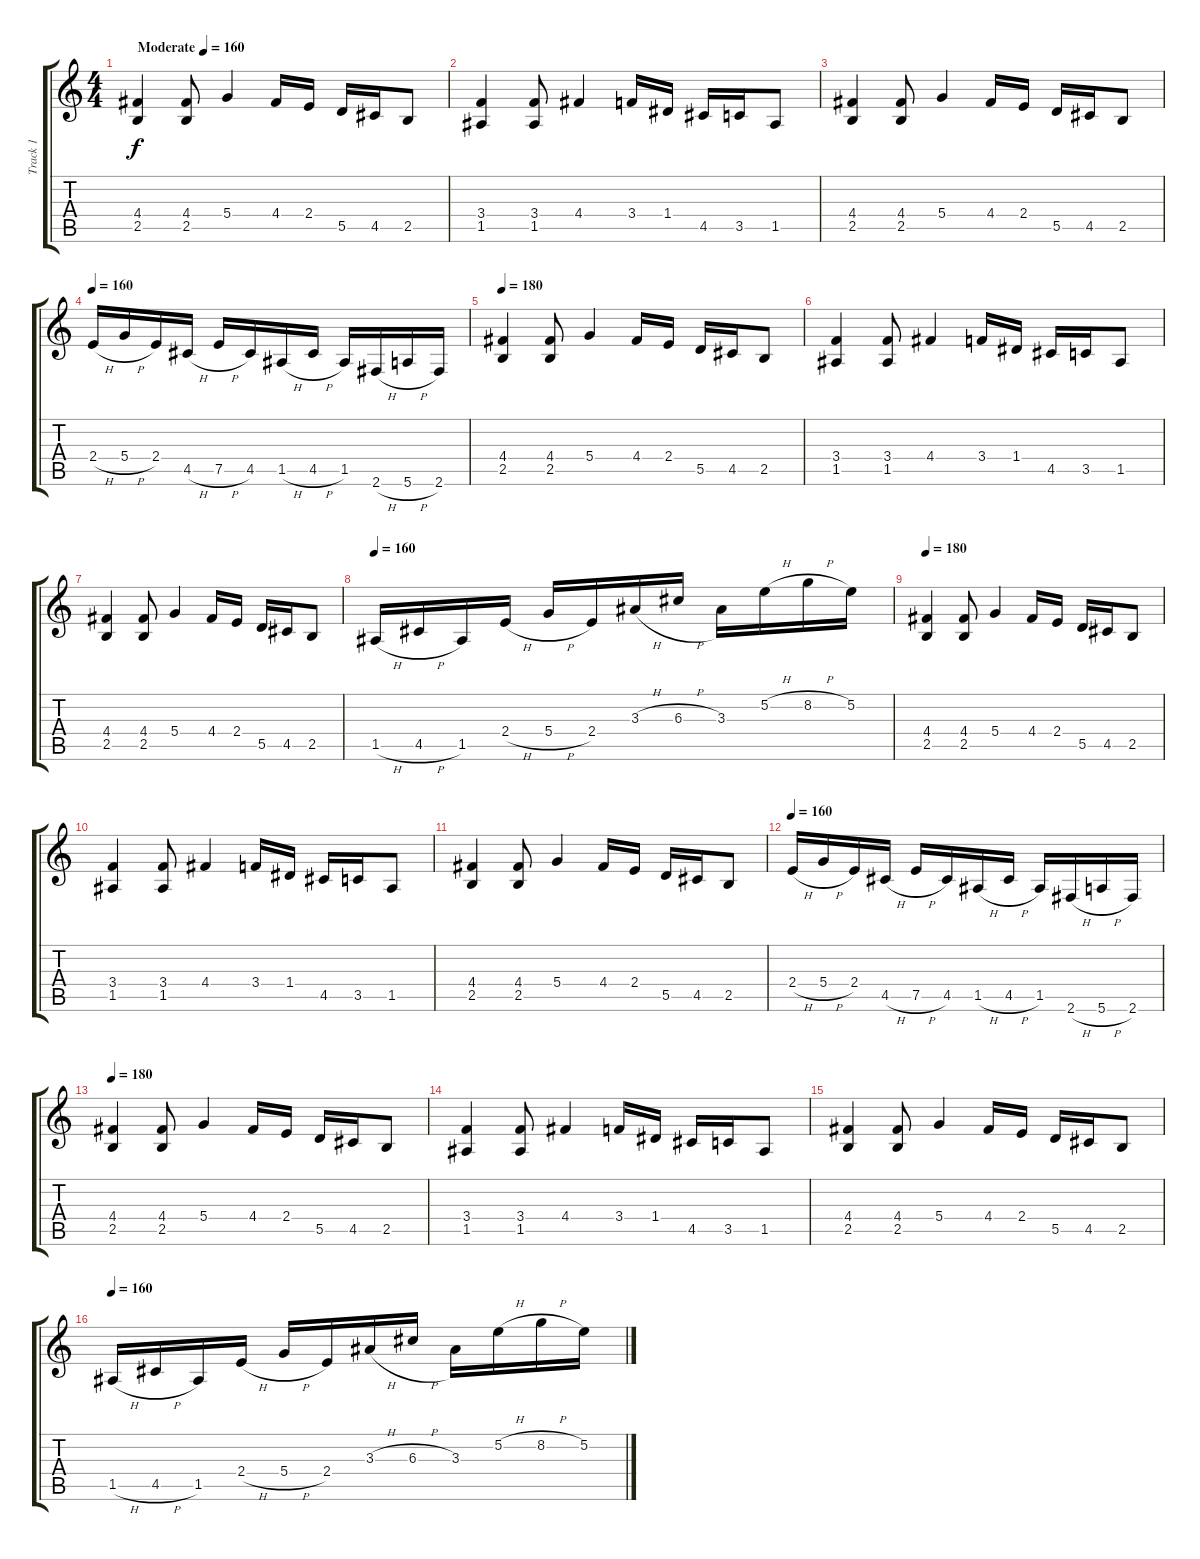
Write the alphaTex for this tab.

\track ("Track 1" "Track 1") {instrument overdrivenguitar}
\staff {score tabs}
\tuning (E4 B3 G3 D3 A2 E2) {hide}
\ts (4 4)
\tempo (160 "Moderate")
\tempo 180
\tempo (160 "Moderate")
\clef g2
\ks c
(4.4 2.5).4{dy f instrument overdrivenguitar} (4.4 2.5).8 5.4.4 4.4.16 2.4.16 5.5.16 4.5.16 2.5.8 |
(3.4 1.5).4 (3.4 1.5).8 4.4.4 3.4.16 1.4.16 4.5.16 3.5.16 1.5.8 |
(4.4 2.5).4 (4.4 2.5).8 5.4.4 4.4.16 2.4.16 5.5.16 4.5.16 2.5.8 |
\tempo 160
2.4{h}.16 5.4{h}.16 2.4.16 4.5{h}.16 7.5{h}.16 4.5.16 1.5{h}.16 4.5{h}.16 1.5.16 2.6{h}.16 5.6{h}.16 2.6.16 |
\tempo 180
(4.4 2.5).4 (4.4 2.5).8 5.4.4 4.4.16 2.4.16 5.5.16 4.5.16 2.5.8 |
(3.4 1.5).4 (3.4 1.5).8 4.4.4 3.4.16 1.4.16 4.5.16 3.5.16 1.5.8 |
(4.4 2.5).4 (4.4 2.5).8 5.4.4 4.4.16 2.4.16 5.5.16 4.5.16 2.5.8 |
\tempo 160
1.5{h}.16 4.5{h}.16 1.5.16 2.4{h}.16 5.4{h}.16 2.4.16 3.3{h}.16 6.3{h}.16 3.3.16 5.2{h}.16 8.2{h}.16 5.2.16 |
\tempo 180
(4.4 2.5).4 (4.4 2.5).8 5.4.4 4.4.16 2.4.16 5.5.16 4.5.16 2.5.8 |
(3.4 1.5).4 (3.4 1.5).8 4.4.4 3.4.16 1.4.16 4.5.16 3.5.16 1.5.8 |
(4.4 2.5).4 (4.4 2.5).8 5.4.4 4.4.16 2.4.16 5.5.16 4.5.16 2.5.8 |
\tempo 160
2.4{h}.16 5.4{h}.16 2.4.16 4.5{h}.16 7.5{h}.16 4.5.16 1.5{h}.16 4.5{h}.16 1.5.16 2.6{h}.16 5.6{h}.16 2.6.16 |
\tempo 180
(4.4 2.5).4 (4.4 2.5).8 5.4.4 4.4.16 2.4.16 5.5.16 4.5.16 2.5.8 |
(3.4 1.5).4 (3.4 1.5).8 4.4.4 3.4.16 1.4.16 4.5.16 3.5.16 1.5.8 |
(4.4 2.5).4 (4.4 2.5).8 5.4.4 4.4.16 2.4.16 5.5.16 4.5.16 2.5.8 |
\tempo 160
1.5{h}.16 4.5{h}.16 1.5.16 2.4{h}.16 5.4{h}.16 2.4.16 3.3{h}.16 6.3{h}.16 3.3.16 5.2{h}.16 8.2{h}.16 5.2.16
